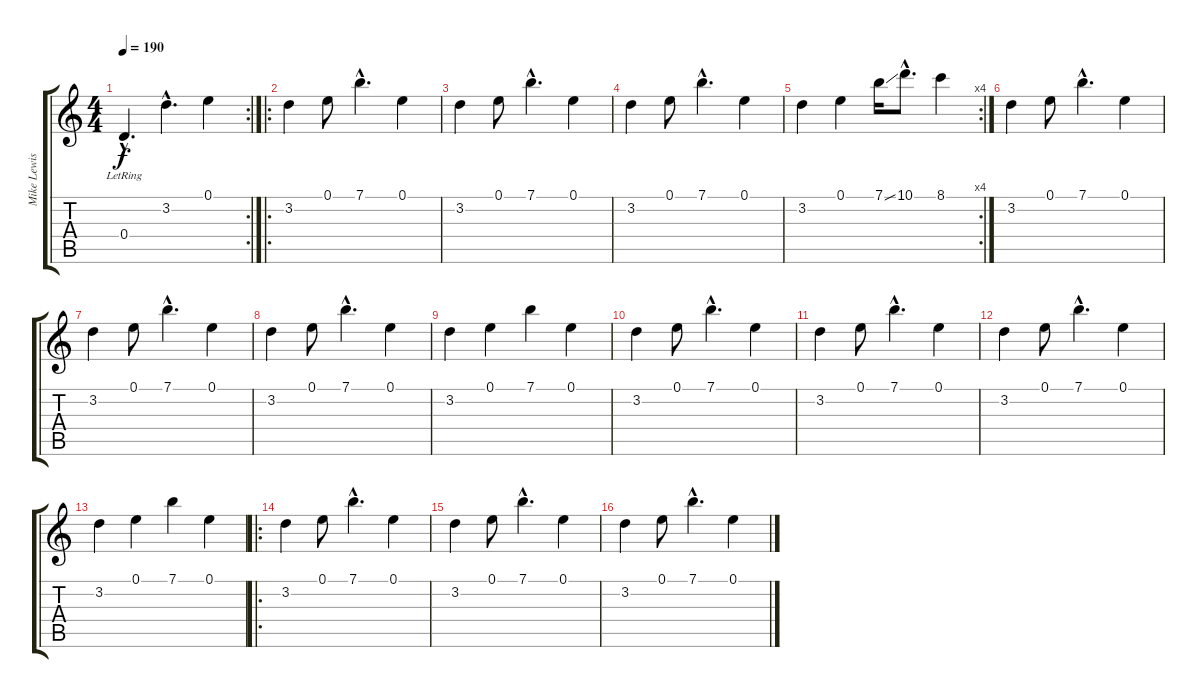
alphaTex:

\track ("Mike Lewis" "Mike Lewis") {instrument electricguitarclean}
\staff {score tabs}
\tuning (E4 B3 G3 D3 A2 E2) {hide}
\rc 2
\ts (4 4)
\tempo 190
\clef g2
\ks c
0.4{hac lr}.4{d dy f} 3.2{hac}.4{d} 0.1.4 |
\ro
3.2.4 0.1.8 7.1{hac}.4{d} 0.1.4 |
3.2.4 0.1.8 7.1{hac}.4{d} 0.1.4 |
3.2.4 0.1.8 7.1{hac}.4{d} 0.1.4 |
\rc 4
3.2.4 0.1.4 7.1{ss}.16 10.1{hac}.8{d} 8.1.4 |
3.2.4{instrument electricguitarclean} 0.1.8 7.1{hac}.4{d} 0.1.4 |
3.2.4 0.1.8 7.1{hac}.4{d} 0.1.4 |
3.2.4 0.1.8 7.1{hac}.4{d} 0.1.4 |
3.2.4 0.1.4 7.1.4 0.1.4 |
3.2.4 0.1.8 7.1{hac}.4{d} 0.1.4 |
3.2.4 0.1.8 7.1{hac}.4{d} 0.1.4 |
3.2.4 0.1.8 7.1{hac}.4{d} 0.1.4 |
3.2.4 0.1.4 7.1.4 0.1.4 |
\ro
3.2.4 0.1.8 7.1{hac}.4{d} 0.1.4 |
3.2.4 0.1.8 7.1{hac}.4{d} 0.1.4 |
3.2.4 0.1.8 7.1{hac}.4{d} 0.1.4
